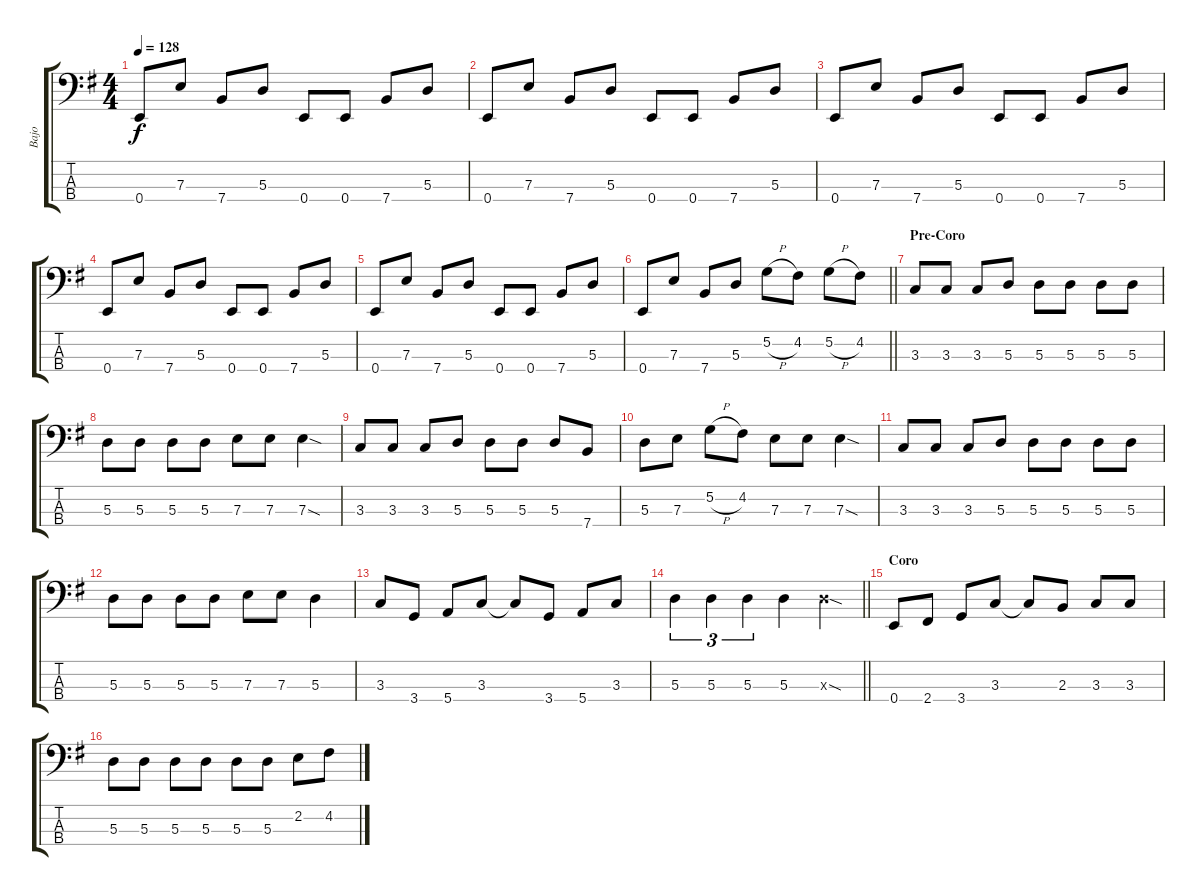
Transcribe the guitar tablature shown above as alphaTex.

\track ("Bajo" "Bajo") {instrument electricbassfinger}
\staff {score tabs}
\tuning (G2 D2 A1 E1) {hide}
\ts (4 4)
\tempo 128
\clef f4
\ks g
0.4.8{dy f} 7.3.8 7.4.8 5.3.8 0.4.8 0.4.8 7.4.8 5.3.8 |
0.4.8 7.3.8 7.4.8 5.3.8 0.4.8 0.4.8 7.4.8 5.3.8 |
0.4.8 7.3.8 7.4.8 5.3.8 0.4.8 0.4.8 7.4.8 5.3.8 |
0.4.8 7.3.8 7.4.8 5.3.8 0.4.8 0.4.8 7.4.8 5.3.8 |
0.4.8 7.3.8 7.4.8 5.3.8 0.4.8 0.4.8 7.4.8 5.3.8 |
\barLineRight lightlight
0.4.8 7.3.8 7.4.8 5.3.8 5.2{h}.8 4.2.8 5.2{h}.8 4.2.8 |
\section ("" "Pre-Coro")
3.3.8 3.3.8 3.3.8 5.3.8 5.3.8 5.3.8 5.3.8 5.3.8 |
5.3.8 5.3.8 5.3.8 5.3.8 7.3.8 7.3.8 7.3{sod}.4 |
3.3.8 3.3.8 3.3.8 5.3.8 5.3.8 5.3.8 5.3.8 7.4.8 |
5.3.8 7.3.8 5.2{h}.8 4.2.8 7.3.8 7.3.8 7.3{sod}.4 |
3.3.8 3.3.8 3.3.8 5.3.8 5.3.8 5.3.8 5.3.8 5.3.8 |
5.3.8 5.3.8 5.3.8 5.3.8 7.3.8 7.3.8 5.3.4 |
3.3.8 3.4.8 5.4.8 3.3.8 3.3{t}.8 3.4.8 5.4.8 3.3.8 |
\barLineRight lightlight
5.3.4{tu (3 2)} 5.3.4{tu (3 2)} 5.3.4{tu (3 2)} 5.3.4 5.3{sod x}.4 |
\section ("" "Coro")
0.4.8 2.4.8 3.4.8 3.3.8 3.3{t}.8 2.3.8 3.3.8 3.3.8 |
5.3.8 5.3.8 5.3.8 5.3.8 5.3.8 5.3.8 2.2.8 4.2.8
